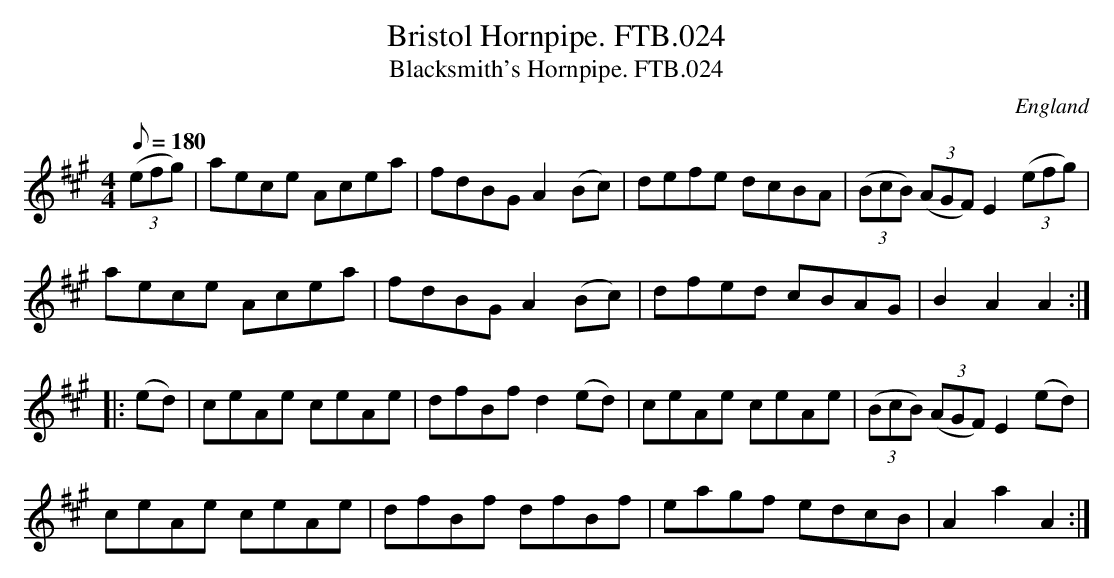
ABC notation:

X:1
T:Bristol Hornpipe. FTB.024
T:Blacksmith's Hornpipe. FTB.024
M:4/4
Q:180
O:England
K:A major
((3efg)|aece Acea|fdBG A2(Bc)|defe dcBA| ((3BcB) ((3AGF) E2 ((3efg) |
aece Acea|fdBGA2(Bc)|dfed cBAG|B2A2A2:|
|:(ed)|ceAe ceAe|dfBf d2(ed)|ceAe ceAe|((3BcB) ((3AGF) E2(ed)|
ceAe ceAe|dfBf dfBf|eagf edcB|A2a2A2:|
